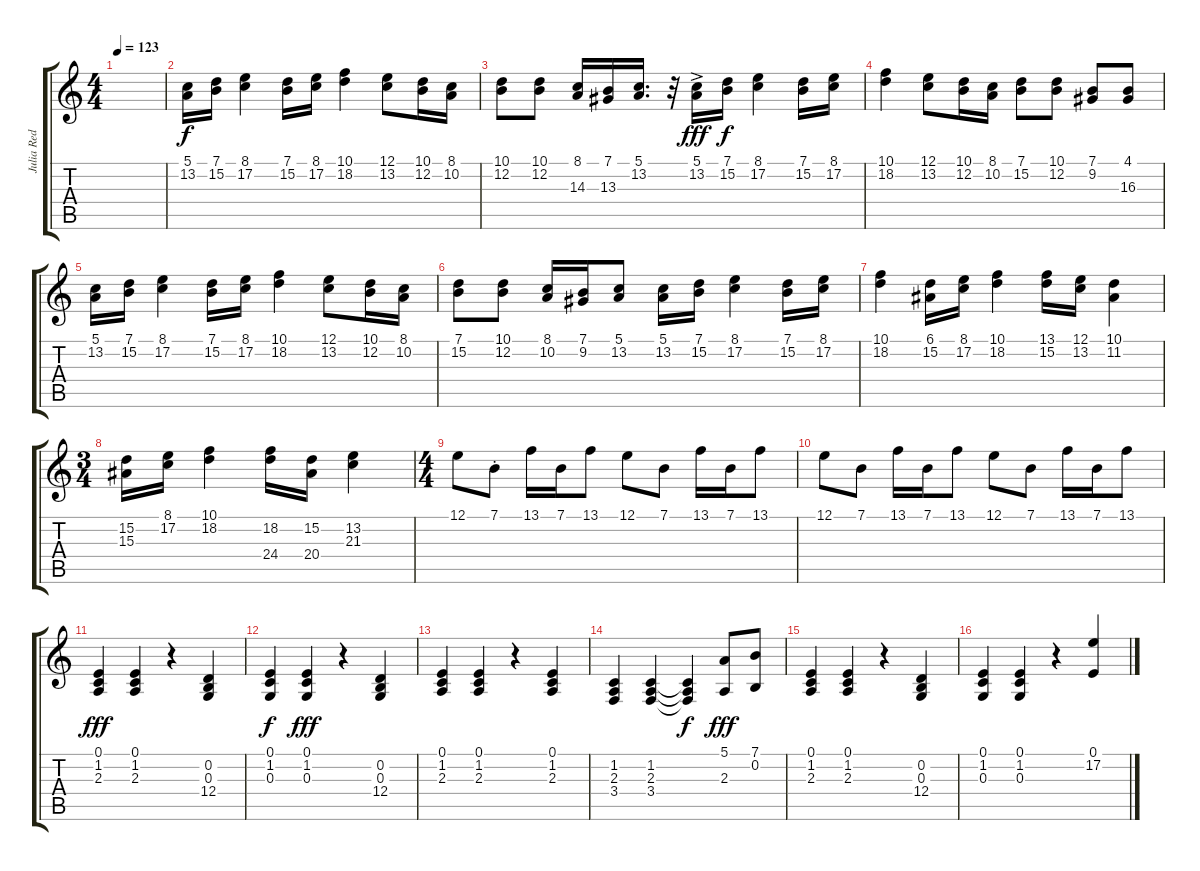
\track ("Julia Red" "Julia Red") {instrument electricgrandpiano}
\staff {score tabs}
\tuning (E4 B3 G3 D3 A2 E2) {hide}
\ts (4 4)
\tempo 123
\clef g2
\ks c
|
(5.1 13.2).16 (7.1 15.2).16 (8.1 17.2).4 (7.1 15.2).16 (8.1 17.2).16 (10.1 18.2).4 (12.1 13.2).8 (10.1 12.2).16 (8.1 10.2).16 |
(10.1 12.2).8 (10.1 12.2).8 (8.1 14.3).16 (7.1 13.3).16 (5.1 13.2).16{d} r.32 (5.1{ac} 13.2{ac}).16{dy fff} (7.1 15.2).16{dy f} (8.1 17.2).4 (7.1 15.2).16 (8.1 17.2).16 |
(10.1 18.2).4 (12.1 13.2).8 (10.1 12.2).16 (8.1 10.2).16 (7.1 15.2).8 (10.1 12.2).8 (7.1 9.2).8 (4.1 16.3).8 |
(5.1 13.2).16 (7.1 15.2).16 (8.1 17.2).4 (7.1 15.2).16 (8.1 17.2).16 (10.1 18.2).4 (12.1 13.2).8 (10.1 12.2).16 (8.1 10.2).16 |
(7.1 15.2).8 (10.1 12.2).8 (8.1 10.2).16 (7.1 9.2).16 (5.1 13.2).8 (5.1 13.2).16 (7.1 15.2).16 (8.1 17.2).4 (7.1 15.2).16 (8.1 17.2).16 |
(10.1 18.2).4 (6.1 15.2).16 (8.1 17.2).16 (10.1 18.2).4 (13.1 15.2).16 (12.1 13.2).16 (10.1 11.2).4 |
\ts (3 4)
(15.2 15.3).16 (8.1 17.2).16 (10.1 18.2).4 (18.2 24.4).16 (15.2 20.4).16 (13.2 21.3).4 |
\ts (4 4)
12.1.8 7.1{st}.8 13.1.16 7.1.16 13.1.8 12.1.8 7.1.8 13.1.16 7.1.16 13.1.8 |
12.1.8 7.1.8 13.1.16 7.1.16 13.1.8 12.1.8 7.1.8 13.1.16 7.1.16 13.1.8 |
(0.1 1.2 2.3).4{dy fff volume 16 instrument brightacousticpiano} (0.1 1.2 2.3).4 r.4 (0.2 0.3 12.4).4 |
(0.1 1.2 0.3).4{dy f} (0.1 1.2 0.3).4{dy fff} r.4 (0.2 0.3 12.4).4 |
(0.1 1.2 2.3).4 (0.1 1.2 2.3).4 r.4 (0.1 1.2 2.3).4 |
(1.2 2.3 3.4).4 (1.2 2.3 3.4).4 (1.2{t} 2.3{t} 3.4{t}).4{dy f} (5.1 2.3).8{dy fff} (7.1 0.2).8 |
(0.1 1.2 2.3).4 (0.1 1.2 2.3).4 r.4 (0.2 0.3 12.4).4 |
(0.1 1.2 0.3).4 (0.1 1.2 0.3).4 r.4 (0.1 17.2).4
